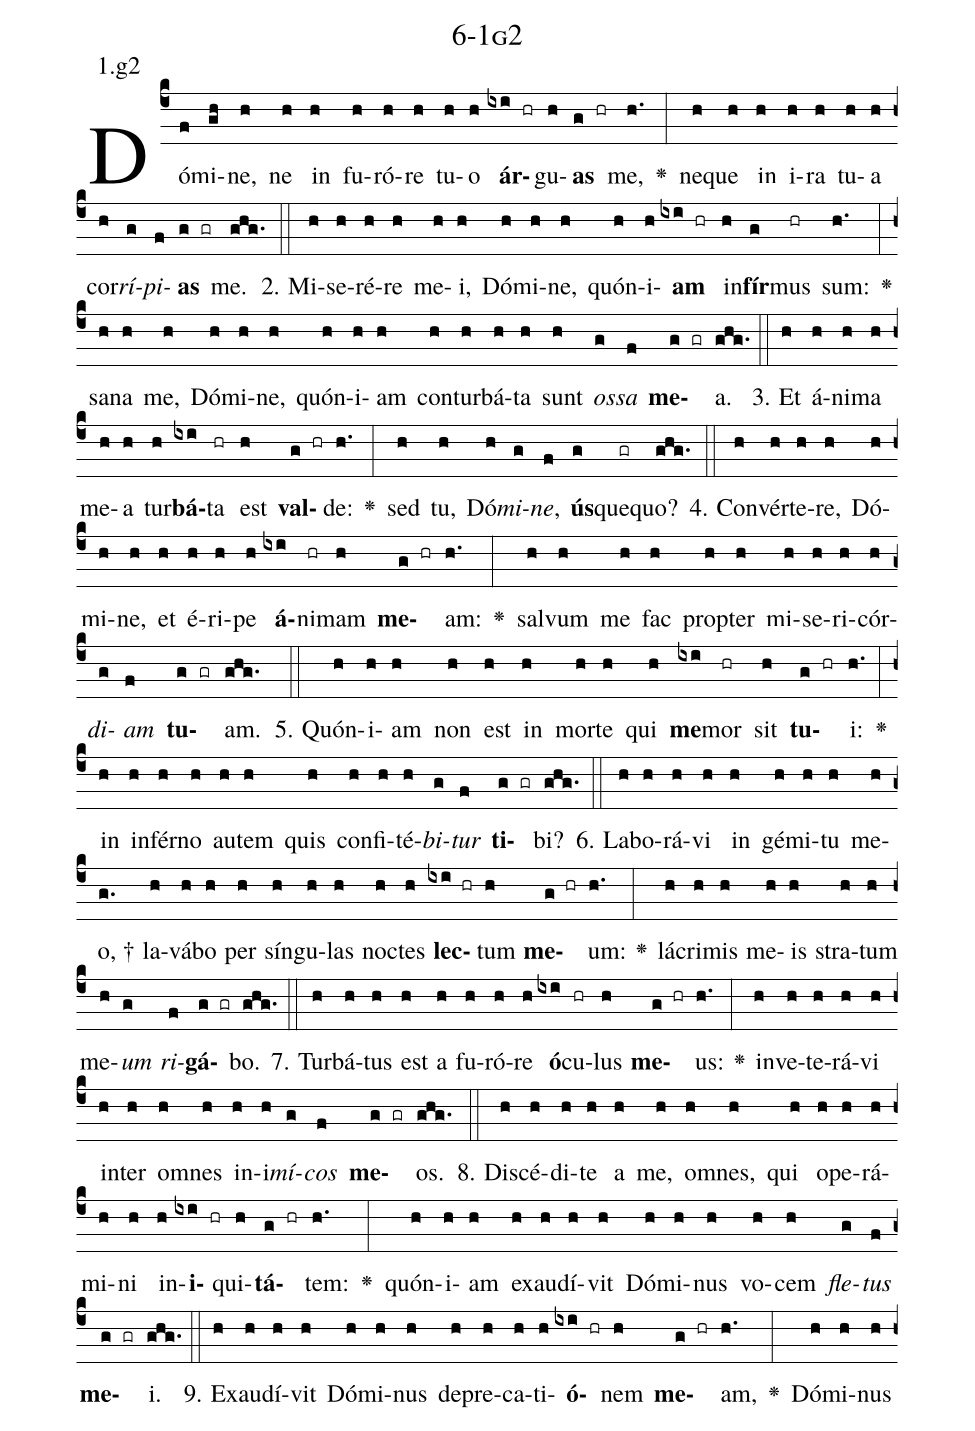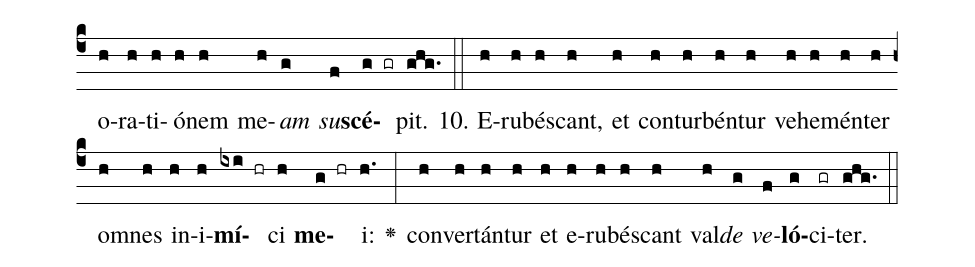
name: 6-1g2;
annotation: 1.g2;
%%
(c4)Dó(f)mi(gh)ne,(h) ne(h) in(h) fu(h)ró(h)re(h) tu(h)o(h) <b>ár</b>(ixi hr)gu(h)<b>as</b>(g hr) me,(h.) <v>\greheightstar</v>(:) ne(h)que(h) in(h) i(h)ra(h) tu(h)a(h) cor(h)<i>rí</i>(g)<i>pi</i>(f)<b>as</b>(g gr) me.(ghg.) (::)
2. Mi(h)se(h)ré(h)re(h) me(h)i,(h) Dó(h)mi(h)ne,(h) quón(h)i(h)<b>am</b>(ixi hr) in(h)<b>fír</b>(g)mus(hr) sum:(h.) <v>\greheightstar</v>(:) sa(h)na(h) me,(h) Dó(h)mi(h)ne,(h) quón(h)i(h)am(h) con(h)tur(h)bá(h)ta(h) sunt(h) <i>os</i>(g)<i>sa</i>(f) <b>me</b>(g gr)a.(ghg.) (::)
3. Et(h) á(h)ni(h)ma(h) me(h)a(h) tur(h)<b>bá</b>(ixi)ta(hr) est(h) <b>val</b>(g hr)de:(h.) <v>\greheightstar</v>(:) sed(h) tu,(h) Dó(h)<i>mi</i>(g)<i>ne</i>,(f) <b>ús</b>(g)que(gr)quo?(ghg.) (::)
4. Con(h)vér(h)te(h)re,(h) Dó(h)mi(h)ne,(h) et(h) é(h)ri(h)pe(h) <b>á</b>(ixi)ni(hr)mam(h) <b>me</b>(g hr)am:(h.) <v>\greheightstar</v>(:) sal(h)vum(h) me(h) fac(h) prop(h)ter(h) mi(h)se(h)ri(h)cór(h)<i>di</i>(g)<i>am</i>(f) <b>tu</b>(g gr)am.(ghg.) (::)
5. Quón(h)i(h)am(h) non(h) est(h) in(h) mor(h)te(h) qui(h) <b>me</b>(ixi)mor(hr) sit(h) <b>tu</b>(g hr)i:(h.) <v>\greheightstar</v>(:) in(h) in(h)fér(h)no(h) au(h)tem(h) quis(h) con(h)fi(h)té(h)<i>bi</i>(g)<i>tur</i>(f) <b>ti</b>(g gr)bi?(ghg.) (::)
6. La(h)bo(h)rá(h)vi(h) in(h) gé(h)mi(h)tu(h) me(h)o, †(g.) la(h)vá(h)bo(h) per(h) sín(h)gu(h)las(h) noc(h)tes(h) <b>lec</b>(ixi hr)tum(h) <b>me</b>(g hr)um:(h.) <v>\greheightstar</v>(:) lá(h)cri(h)mis(h) me(h)is(h) stra(h)tum(h) me(h)<i>um</i>(g) <i>ri</i>(f)<b>gá</b>(g gr)bo.(ghg.) (::)
7. Tur(h)bá(h)tus(h) est(h) a(h) fu(h)ró(h)re(h) <b>ó</b>(ixi)cu(hr)lus(h) <b>me</b>(g hr)us:(h.) <v>\greheightstar</v>(:) in(h)ve(h)te(h)rá(h)vi(h) in(h)ter(h) om(h)nes(h) in(h)i(h)<i>mí</i>(g)<i>cos</i>(f) <b>me</b>(g gr)os.(ghg.) (::)
8. Di(h)scé(h)di(h)te(h) a(h) me,(h) om(h)nes,(h) qui(h) o(h)pe(h)rá(h)mi(h)ni(h) in(h)<b>i</b>(ixi hr)qui(h)<b>tá</b>(g hr)tem:(h.) <v>\greheightstar</v>(:) quón(h)i(h)am(h) ex(h)au(h)dí(h)vit(h) Dó(h)mi(h)nus(h) vo(h)cem(h) <i>fle</i>(g)<i>tus</i>(f) <b>me</b>(g gr)i.(ghg.) (::)
9. Ex(h)au(h)dí(h)vit(h) Dó(h)mi(h)nus(h) de(h)pre(h)ca(h)ti(h)<b>ó</b>(ixi hr)nem(h) <b>me</b>(g hr)am,(h.) <v>\greheightstar</v>(:) Dó(h)mi(h)nus(h) o(h)ra(h)ti(h)ó(h)nem(h) me(h)<i>am</i>(g) <i>su</i>(f)<b>scé</b>(g gr)pit.(ghg.) (::)
10. E(h)ru(h)bés(h)cant,(h) et(h) con(h)tur(h)bén(h)tur(h) ve(h)he(h)mén(h)ter(h) om(h)nes(h) in(h)i(h)<b>mí</b>(ixi hr)ci(h) <b>me</b>(g hr)i:(h.) <v>\greheightstar</v>(:) con(h)ver(h)tán(h)tur(h) et(h) e(h)ru(h)bés(h)cant(h) val(h)<i>de</i>(g) <i>ve</i>(f)<b>ló</b>(g)ci(gr)ter.(ghg.) (::)
